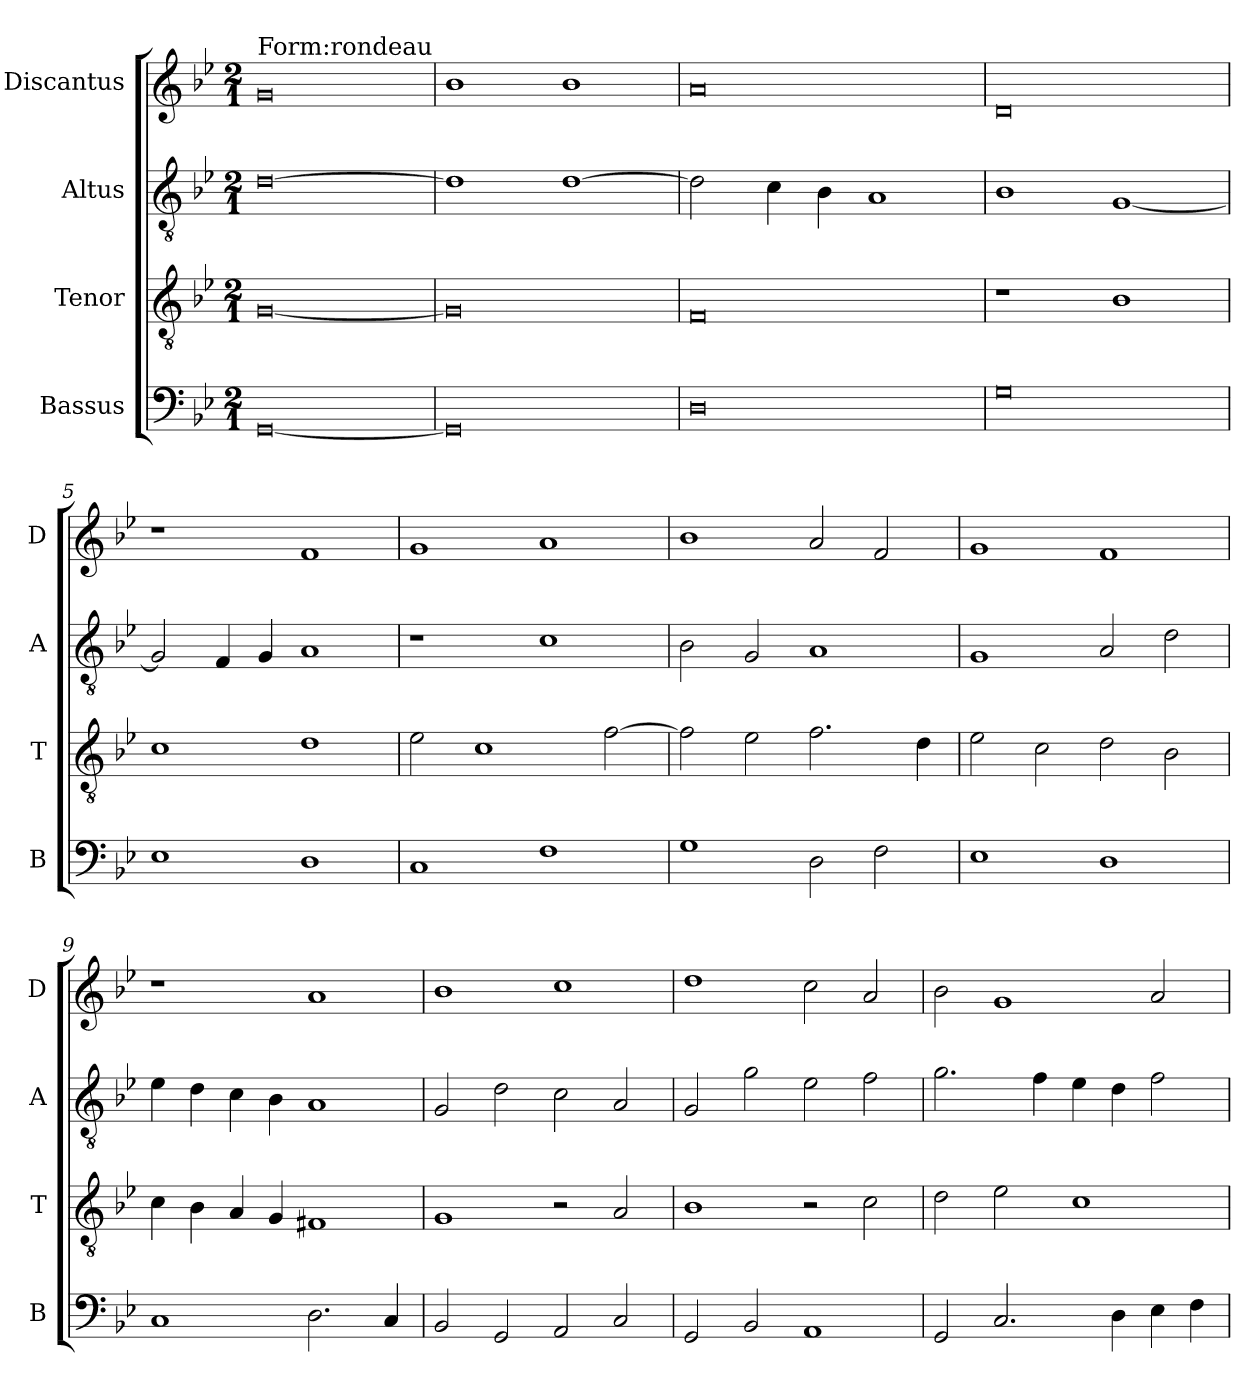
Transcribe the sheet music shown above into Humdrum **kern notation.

**kern	**kern	**kern	**kern
*part4	*part3	*part2	*part1
*staff4	*staff3	*staff2	*staff1
*I"Bassus	*I"Tenor	*I"Altus	*I"Discantus
*I'B	*I'T	*I'A	*I'D
*clefF4	*clefGv2	*clefGv2	*clefG2
*k[b-e-]	*k[b-e-]	*k[b-e-]	*k[b-e-]
*M2/1	*M2/1	*M2/1	*M2/1
=1	=1	=1	=1
!	!	!	!LO:TX:a:t=Form&colon;rondeau
[0GG	[0G	[0d	0g
=2	=2	=2	=2
0GG]	0G]	1d]	1b-
.	.	[1d	1b-
=3	=3	=3	=3
0D	0F	2d\]	0a
.	.	4c\	.
.	.	4B-\	.
.	.	1A	.
=4	=4	=4	=4
0G	1r	1B-	0d
.	1B-	[1G	.
=5	=5	=5	=5
1E-	1c	2G/]	1r
.	.	4F/	.
.	.	4G/	.
1D	1d	1A	1f
=6	=6	=6	=6
1C	2e-\	1r	1g
.	1c	.	.
1F	.	1c	1a
.	[2f\	.	.
=7	=7	=7	=7
1G	2f\]	2B-\	1b-
.	2e-\	2G/	.
2D\	2.f\	1A	2a/
2F\	.	.	2f/
.	4d\	.	.
=8	=8	=8	=8
1E-	2e-\	1G	1g
.	2c\	.	.
1D	2d\	2A/	1f
.	2B-\	2d\	.
=9	=9	=9	=9
1C	4c\	4e-\	1r
.	4B-\	4d\	.
.	4A/	4c\	.
.	4G/	4B-\	.
2.D\	1F#X	1A	1a
4C/	.	.	.
=10	=10	=10	=10
2BB-/	1G	2G/	1b-
2GG/	.	2d\	.
2AA/	2r	2c\	1cc
2C/	2A/	2A/	.
=11	=11	=11	=11
2GG/	1B-	2G/	1dd
2BB-/	.	2g\	.
1AA	2r	2e-\	2cc\
.	2c\	2f\	2a/
=12	=12	=12	=12
2GG/	2d\	2.g\	2b-\
2.C/	2e-\	.	1g
.	.	4f\	.
.	1c	4e-\	.
4D\	.	4d\	.
4E-\	.	2f\	2a/
4F\	.	.	.
=	=	=	=
*-	*-	*-	*-
